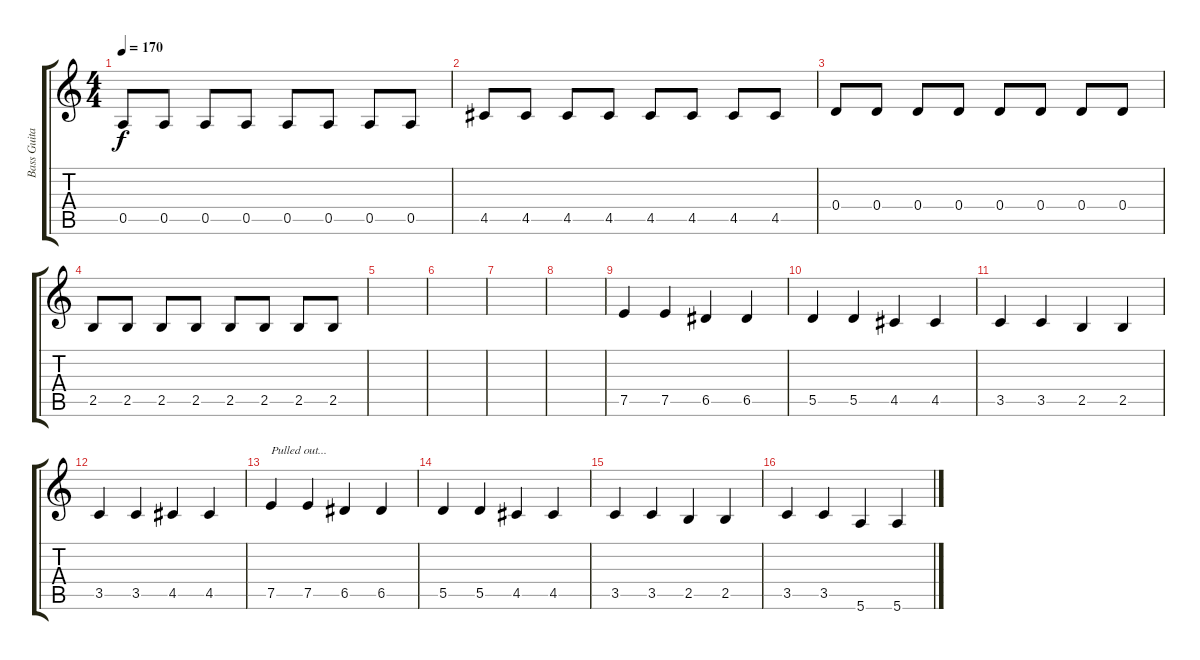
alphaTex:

\track ("Bass Guitar" "Bass Guita") {instrument electricbasspick}
\staff {score tabs}
\tuning (E4 B3 G3 D3 A2 E2) {hide}
\ts (4 4)
\tempo 170
\clef g2
\ks c
0.5.8{dy f} 0.5.8 0.5.8 0.5.8 0.5.8 0.5.8 0.5.8 0.5.8 |
4.5.8 4.5.8 4.5.8 4.5.8 4.5.8 4.5.8 4.5.8 4.5.8 |
0.4.8 0.4.8 0.4.8 0.4.8 0.4.8 0.4.8 0.4.8 0.4.8 |
2.5.8 2.5.8 2.5.8 2.5.8 2.5.8 2.5.8 2.5.8 2.5.8 |
|
|
|
|
7.5.4 7.5.4 6.5.4 6.5.4 |
5.5.4 5.5.4 4.5.4 4.5.4 |
3.5.4 3.5.4 2.5.4 2.5.4 |
3.5.4 3.5.4 4.5.4 4.5.4 |
7.5.4{txt "Pulled out..."} 7.5.4 6.5.4 6.5.4 |
5.5.4 5.5.4 4.5.4 4.5.4 |
3.5.4 3.5.4 2.5.4 2.5.4 |
3.5.4 3.5.4 5.6.4 5.6.4
